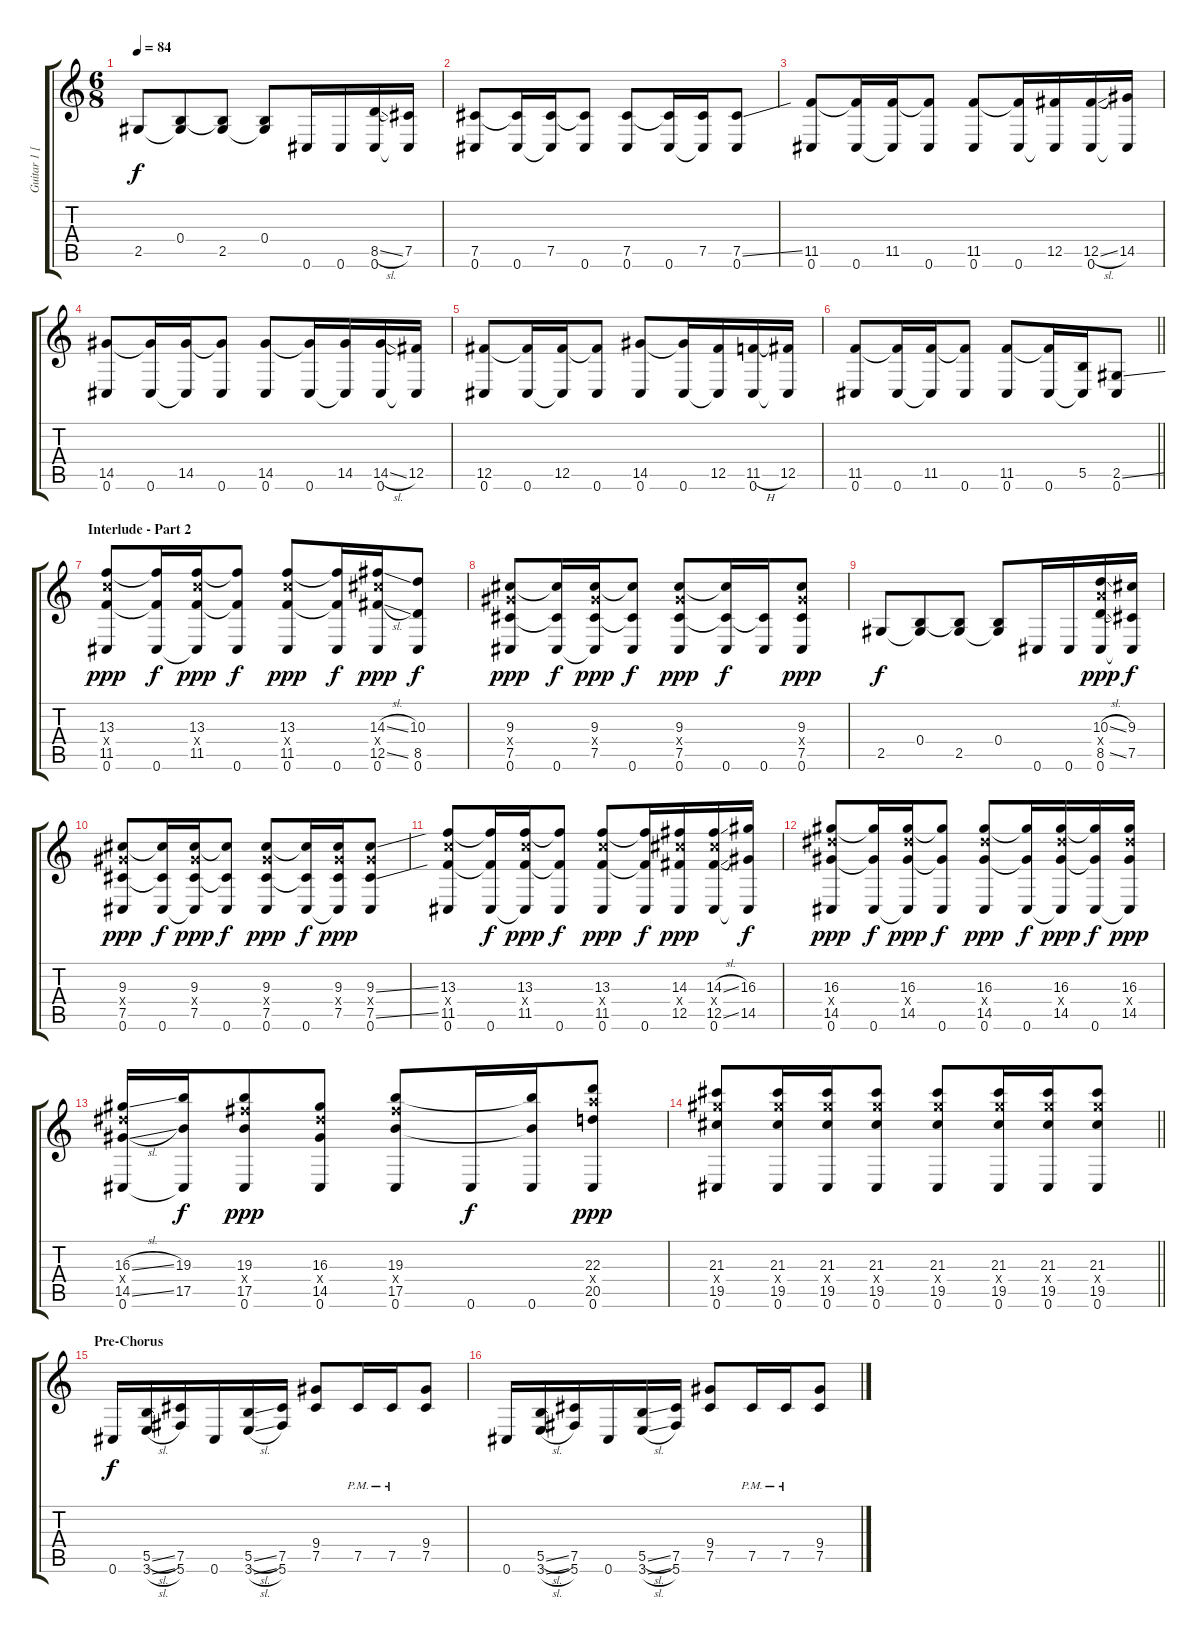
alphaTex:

\track ("Guitar 1 [Billy Howerdel]" "Guitar 1 [") {instrument electricguitarjazz}
\staff {score tabs}
\tuning (Db4 Ab3 E3 B2 Gb2 Db2) {hide}
\ts (6 8)
\tempo 84
\clef g2
\ks c
2.5.8{dy f} (0.4 2.5{t}).8 (0.4{t} 2.5).8 (0.4 2.5{t}).8 0.6.16 0.6.16 (8.5{sl} 0.6).16 (7.5 0.6{t}).16 |
(7.5 0.6).8 (7.5{t} 0.6).16 (7.5 0.6{t}).16 (7.5{t} 0.6).8 (7.5 0.6).8 (7.5{t} 0.6).16 (7.5 0.6{t}).16 (7.5{ss} 0.6).8 |
(11.5 0.6).8 (11.5{t} 0.6).16 (11.5 0.6{t}).16 (11.5{t} 0.6).8 (11.5 0.6).8 (11.5{t} 0.6).16 (12.5 0.6{t}).16 (12.5{sl} 0.6).16 (14.5 0.6{t}).16 |
(14.5 0.6).8 (14.5{t} 0.6).16 (14.5 0.6{t}).16 (14.5{t} 0.6).8 (14.5 0.6).8 (14.5{t} 0.6).16 (14.5 0.6{t}).16 (14.5{sl} 0.6).16 (12.5 0.6{t}).16 |
(12.5 0.6).8 (12.5{t} 0.6).16 (12.5 0.6{t}).16 (12.5{t} 0.6).8 (14.5 0.6).8 (14.5{t} 0.6).16 (12.5 0.6{t}).16 (11.5{h} 0.6).16 (12.5 0.6{t}).16 |
\barLineRight lightlight
(11.5 0.6).8 (11.5{t} 0.6).16 (11.5 0.6{t}).16 (11.5{t} 0.6).8 (11.5 0.6).8 (11.5{t} 0.6).16 (5.5 0.6{t}).16 (2.5{ss} 0.6).8 |
\section ("" "Interlude - Part 2")
(13.3 13.4{x} 11.5 0.6).8{dy ppp balance 12} (13.3{t} 11.5{t} 0.6).16{dy f} (13.3 13.4{x} 11.5 0.6{t}).16{dy ppp} (13.3{t} 11.5{t} 0.6).8{dy f} (13.3 13.4{x} 11.5 0.6).8{dy ppp} (13.3{t} 11.5{t} 0.6).16{dy f} (14.3{sl} 14.4{x} 12.5{sl} 0.6).16{dy ppp} (10.3 8.5 0.6).8{dy f} |
(9.3 9.4{x} 7.5 0.6).8{dy ppp} (9.3{t} 7.5{t} 0.6).16{dy f} (9.3 9.4{x} 7.5 0.6{t}).16{dy ppp} (9.3{t} 7.5{t} 0.6).8{dy f} (9.3 9.4{x} 7.5 0.6).8{dy ppp} (9.3{t} 7.5{t} 0.6).16{dy f} (7.5{t} 0.6).16 (9.3 9.4{x} 7.5 0.6).8{dy ppp} |
2.5.8{dy f} (0.4 2.5{t}).8 (0.4{t} 2.5).8 (0.4 2.5{t}).8 0.6.16 0.6.16 (10.3{sl} 10.4{x} 8.5{sl} 0.6).16{dy ppp} (9.3 7.5 0.6{t}).16{dy f} |
(9.3 9.4{x} 7.5 0.6).8{dy ppp} (9.3{t} 7.5{t} 0.6).16{dy f} (9.3 9.4{x} 7.5 0.6{t}).16{dy ppp} (9.3{t} 7.5{t} 0.6).8{dy f} (9.3 9.4{x} 7.5 0.6).8{dy ppp} (9.3{t} 7.5{t} 0.6).16{dy f} (9.3 9.4{x} 7.5 0.6{t}).16{dy ppp} (9.3{ss} 9.4{x} 7.5{ss} 0.6).8 |
(13.3 13.4{x} 11.5 0.6).8 (13.3{t} 11.5{t} 0.6).16{dy f} (13.3 13.4{x} 11.5 0.6{t}).16{dy ppp} (13.3{t} 11.5{t} 0.6).8{dy f} (13.3 13.4{x} 11.5 0.6).8{dy ppp} (13.3{t} 11.5{t} 0.6).16{dy f} (14.3 14.4{x} 12.5 0.6{t}).16{dy ppp} (14.3{sl} 14.4{x} 12.5{sl} 0.6).16 (16.3 14.5 0.6{t}).16{dy f} |
(16.3 16.4{x} 14.5 0.6).8{dy ppp} (16.3{t} 14.5{t} 0.6).16{dy f} (16.3 16.4{x} 14.5 0.6{t}).16{dy ppp} (16.3{t} 14.5{t} 0.6).8{dy f} (16.3 16.4{x} 14.5 0.6).8{dy ppp} (16.3{t} 14.5{t} 0.6).16{dy f} (16.3 16.4{x} 14.5 0.6{t}).16{dy ppp} (16.3{t} 14.5{t} 0.6).16{dy f} (16.3 16.4{x} 14.5 0.6{t}).16{dy ppp} |
(16.3{sl} 16.4{x} 14.5{sl} 0.6).16 (19.3 17.5 0.6{t}).16{dy f} (19.3 19.4{x} 17.5 0.6).8{dy ppp} (16.3 16.4{x} 14.5 0.6).8 (19.3 19.4{x} 17.5 0.6).8 0.6.16{dy f} (19.3{t} 17.5{t} 0.6).16 (22.3 22.4{x} 20.5 0.6).8{dy ppp} |
\barLineRight lightlight
(21.3 21.4{x} 19.5 0.6).8 (21.3 21.4{x} 19.5 0.6).16 (21.3 21.4{x} 19.5 0.6).16 (21.3 21.4{x} 19.5 0.6).8 (21.3 21.4{x} 19.5 0.6).8 (21.3 21.4{x} 19.5 0.6).16 (21.3 21.4{x} 19.5 0.6).16 (21.3 21.4{x} 19.5 0.6).8 |
\section ("" "Pre-Chorus")
0.6.16{dy f balance 4 instrument distortionguitar} (5.5{sl} 3.6{sl}).16 (7.5 5.6).16 0.6.16 (5.5{sl} 3.6{sl}).16 (7.5 5.6).16 (9.4 7.5).8 7.5{pm}.16 7.5{pm}.16 (9.4 7.5).8 |
0.6.16 (5.5{sl} 3.6{sl}).16 (7.5 5.6).16 0.6.16 (5.5{sl} 3.6{sl}).16 (7.5 5.6).16 (9.4 7.5).8 7.5{pm}.16 7.5{pm}.16 (9.4 7.5).8
